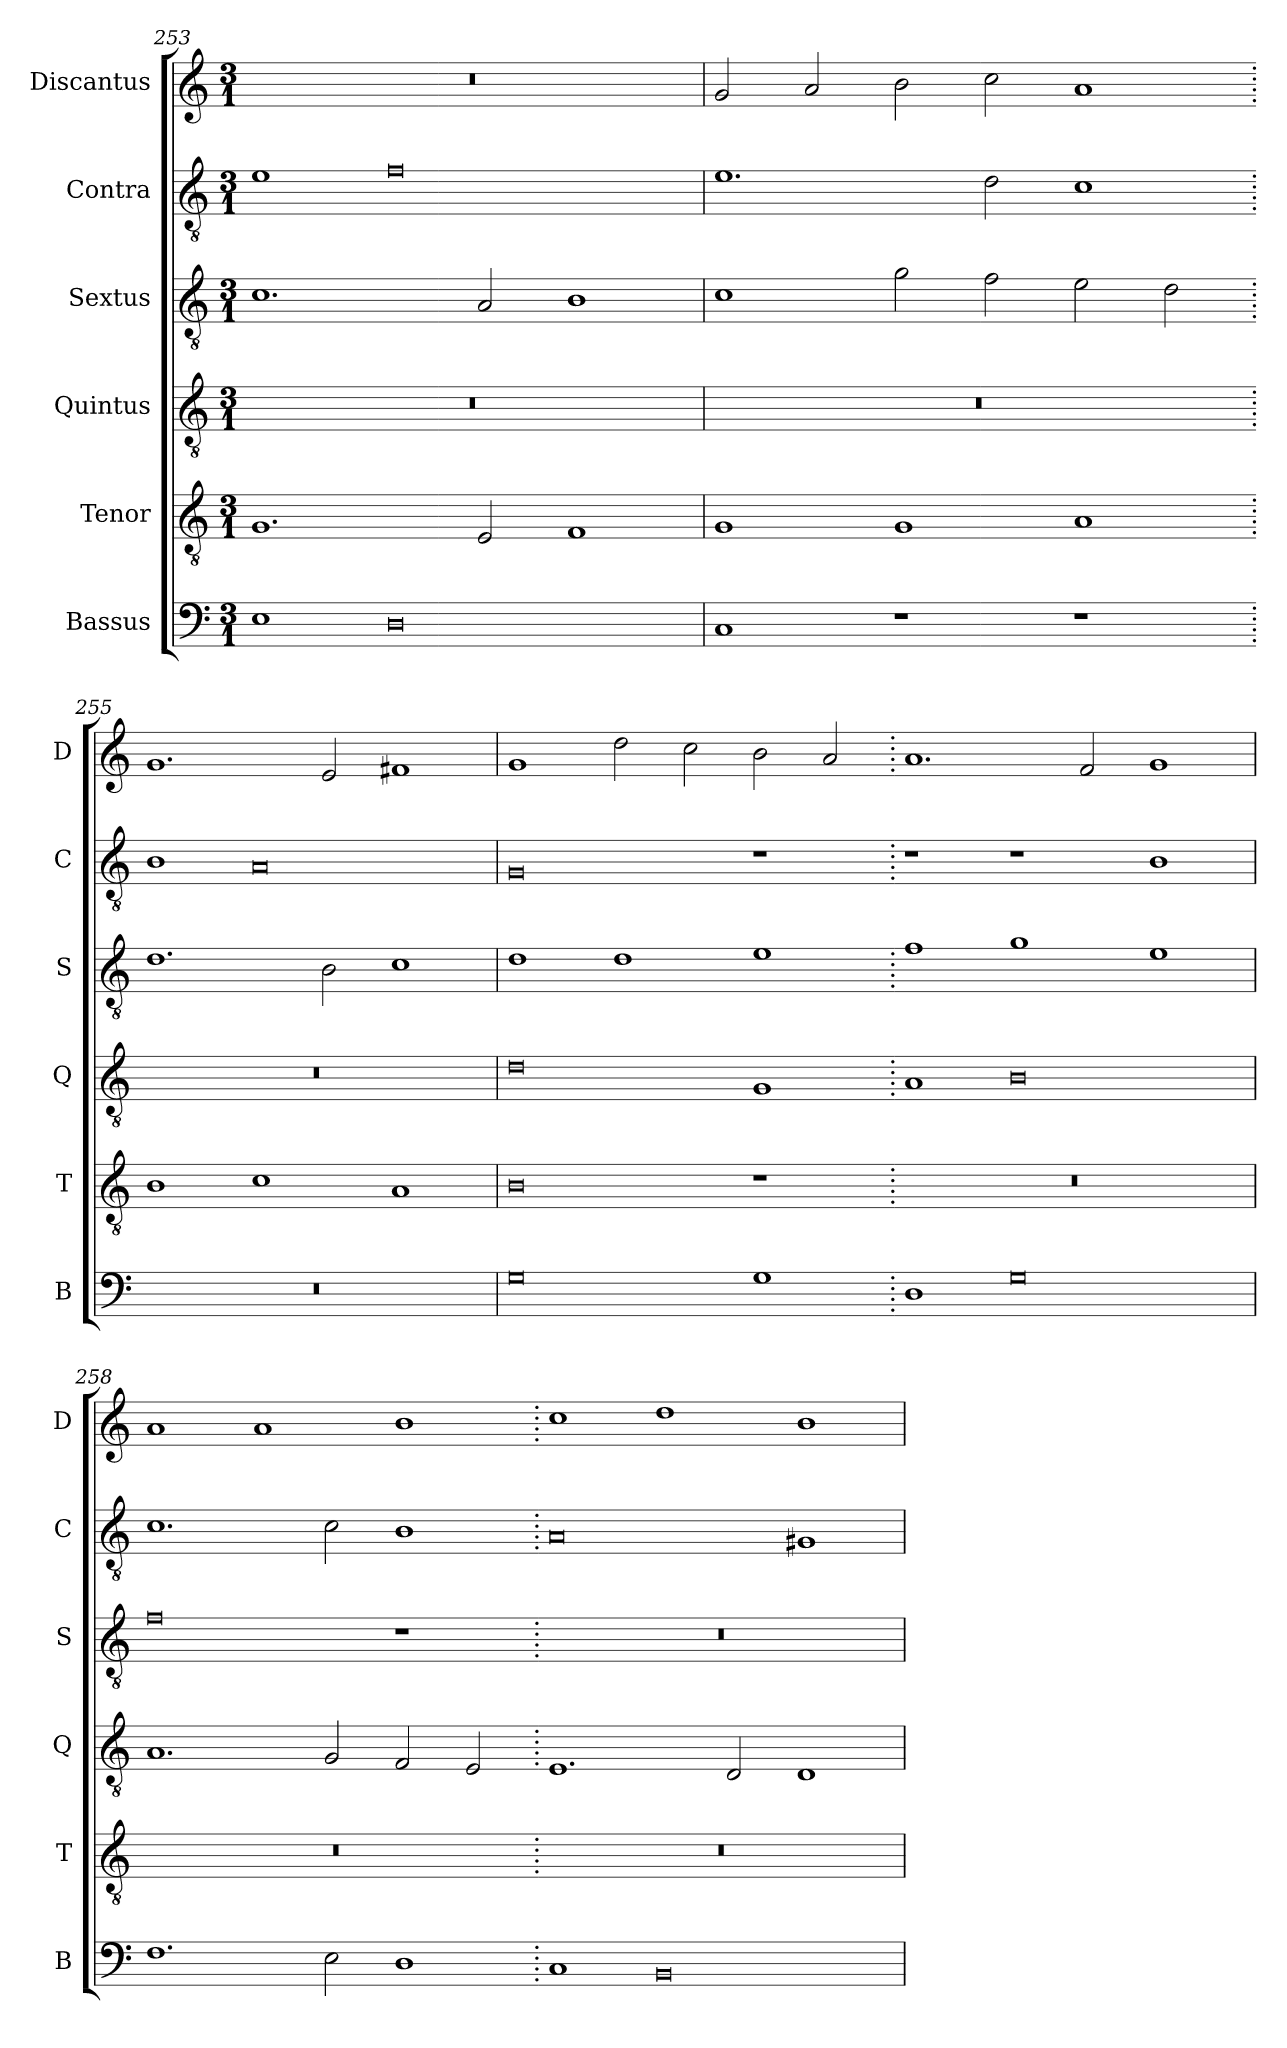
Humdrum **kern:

**kern	**kern	**kern	**kern	**kern	**kern
*part6	*part5	*part4	*part3	*part2	*part1
*staff6	*staff5	*staff4	*staff3	*staff2	*staff1
*I"Bassus	*I"Tenor	*I"Quintus	*I"Sextus	*I"Contra	*I"Discantus
*I'B	*I'T	*I'Q	*I'S	*I'C	*I'D
*clefF4	*clefGv2	*clefGv2	*clefGv2	*clefGv2	*clefG2
*k[]	*k[]	*k[]	*k[]	*k[]	*k[]
*M3/1	*M3/1	*M3/1	*M3/1	*M3/1	*M3/1
=253	=253	=253	=253	=253	=253
1E	1.G	0.r	1.c	1e	0.r
0D	.	.	.	0f	.
.	2E/	.	2A/	.	.
.	1F	.	1B	.	.
=254	=254	=254	=254	=254	=254
1C	1G	0.r	1c	1.e	2g/
.	.	.	.	.	2a/
1r	1G	.	2g\	.	2b\
.	.	.	2f\	2d\	2cc\
1r	1A	.	2e\	1c	1a
.	.	.	2d\	.	.
=255.	=255.	=255.	=255.	=255.	=255.
0.r	1B	0.r	1.d	1B	1.g
.	1c	.	.	0A	.
.	.	.	2B\	.	2e/
.	1A	.	1c	.	1f#X
=256	=256	=256	=256	=256	=256
0G	0B	0d	1d	0G	1g
.	.	.	1d	.	2dd\
.	.	.	.	.	2cc\
1G	1r	1G	1e	1r	2b\
.	.	.	.	.	2a/
=257.	=257.	=257.	=257.	=257.	=257.
1D	0.r	1A	1f	1r	1.a
0G	.	0B	1g	1r	.
.	.	.	.	.	2f/
.	.	.	1e	1B	1g
=258	=258	=258	=258	=258	=258
1.F	0.r	1.A	0f	1.c	1a
.	.	.	.	.	1a
2E\	.	2G/	.	2c\	.
1D	.	2F/	1r	1B	1b
.	.	2E/	.	.	.
=259.	=259.	=259.	=259.	=259.	=259.
1C	0.r	1.E	0.r	0A	1cc
0BB	.	.	.	.	1dd
.	.	2D/	.	.	.
.	.	1D	.	1G#X	1b
=	=	=	=	=	=
*-	*-	*-	*-	*-	*-
